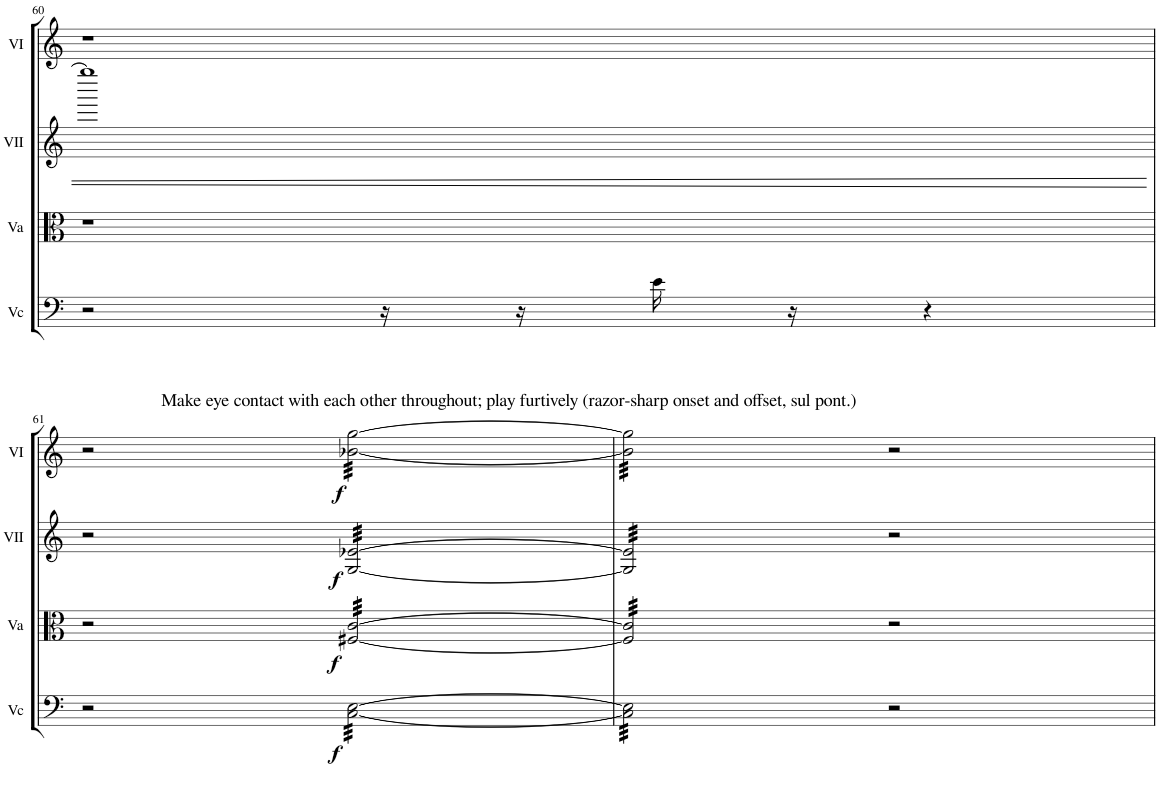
**kern	**dynam	**kern	**dynam	**kern	**dynam	**kern	**dynam
*part4	*part4	*part3	*part3	*part2	*part2	*part1	*part1
*staff4	*staff4	*staff3	*staff3	*staff2	*staff2	*staff1	*staff1
*I"Vc	*	*I"Va	*	*I"VII	*	*I"VI	*
*I'Vc	*	*I'Va	*	*I'VII	*	*I'VI	*
!!LO:PB:g=z
*clefF4	*	*clefC3	*	*clefG2	*	*clefG2	*
*k[]	*	*k[]	*	*k[]	*	*k[]	*
*M4/4	*	*M4/4	*	*M4/4	*	*M4/4	*
=60	=60	=60	=60	=60	=60	=60	=60
2r	.	1r	.	1gggg]	.	1r	.
16r	.	.	.	.	.	.	.
16r	.	.	.	.	.	.	.
16e\	.	.	.	.	.	.	.
16r	.	.	.	.	.	.	.
4r	.	.	.	.	.	.	.
!!LO:LB:g=z
=61	=61	=61	=61	=61	=61	=61	=61
!	!	!	!	!	!	!LO:TX:a:t=Make eye contact with each other throughout; play furtively (razor-sharp onset and offset, sul pont.)	!
2r	.	2r	.	2r	.	2r	.
!	!LO:DY:b	!	!LO:DY:b	!	!LO:DY:b	!	!LO:DY:b
*tremolo	*	*	*	*	*	*	*
*	*	*tremolo	*	*	*	*	*
*	*	*	*	*tremolo	*	*	*
*	*	*	*	*	*	*tremolo	*
[32C\ [32E\LLL	f	[32F#X/ [32c/LLL	f	[32G/ [32e-X/LLL	f	[32b-X\ [32gg\LLL	f
32C\ 32E\	.	32F#X/ 32c/	.	32G/ 32e-X/	.	32b-X\ 32gg\	.
32C\ 32E\	.	32F#X/ 32c/	.	32G/ 32e-X/	.	32b-X\ 32gg\	.
32C\ 32E\	.	32F#X/ 32c/	.	32G/ 32e-X/	.	32b-X\ 32gg\	.
32C\ 32E\	.	32F#X/ 32c/	.	32G/ 32e-X/	.	32b-X\ 32gg\	.
32C\ 32E\	.	32F#X/ 32c/	.	32G/ 32e-X/	.	32b-X\ 32gg\	.
32C\ 32E\	.	32F#X/ 32c/	.	32G/ 32e-X/	.	32b-X\ 32gg\	.
32C\ 32E\	.	32F#X/ 32c/	.	32G/ 32e-X/	.	32b-X\ 32gg\	.
32C\ 32E\	.	32F#X/ 32c/	.	32G/ 32e-X/	.	32b-X\ 32gg\	.
32C\ 32E\	.	32F#X/ 32c/	.	32G/ 32e-X/	.	32b-X\ 32gg\	.
32C\ 32E\	.	32F#X/ 32c/	.	32G/ 32e-X/	.	32b-X\ 32gg\	.
32C\ 32E\	.	32F#X/ 32c/	.	32G/ 32e-X/	.	32b-X\ 32gg\	.
32C\ 32E\	.	32F#X/ 32c/	.	32G/ 32e-X/	.	32b-X\ 32gg\	.
32C\ 32E\	.	32F#X/ 32c/	.	32G/ 32e-X/	.	32b-X\ 32gg\	.
32C\ 32E\	.	32F#X/ 32c/	.	32G/ 32e-X/	.	32b-X\ 32gg\	.
32C\ 32E\JJJ	.	32F#X/ 32c/JJJ	.	32G/ 32e-X/JJJ	.	32b-X\ 32gg\JJJ	.
=62	=62	=62	=62	=62	=62	=62	=62
32C\] 32E\]LLL	.	32F#/] 32c/]LLL	.	32G/] 32e-/]LLL	.	32b-\] 32gg\]LLL	.
32C\ 32E\	.	32F#/ 32c/	.	32G/ 32e-/	.	32b-\ 32gg\	.
32C\ 32E\	.	32F#/ 32c/	.	32G/ 32e-/	.	32b-\ 32gg\	.
32C\ 32E\	.	32F#/ 32c/	.	32G/ 32e-/	.	32b-\ 32gg\	.
32C\ 32E\	.	32F#/ 32c/	.	32G/ 32e-/	.	32b-\ 32gg\	.
32C\ 32E\	.	32F#/ 32c/	.	32G/ 32e-/	.	32b-\ 32gg\	.
32C\ 32E\	.	32F#/ 32c/	.	32G/ 32e-/	.	32b-\ 32gg\	.
32C\ 32E\	.	32F#/ 32c/	.	32G/ 32e-/	.	32b-\ 32gg\	.
32C\ 32E\	.	32F#/ 32c/	.	32G/ 32e-/	.	32b-\ 32gg\	.
32C\ 32E\	.	32F#/ 32c/	.	32G/ 32e-/	.	32b-\ 32gg\	.
32C\ 32E\	.	32F#/ 32c/	.	32G/ 32e-/	.	32b-\ 32gg\	.
32C\ 32E\	.	32F#/ 32c/	.	32G/ 32e-/	.	32b-\ 32gg\	.
32C\ 32E\	.	32F#/ 32c/	.	32G/ 32e-/	.	32b-\ 32gg\	.
32C\ 32E\	.	32F#/ 32c/	.	32G/ 32e-/	.	32b-\ 32gg\	.
32C\ 32E\	.	32F#/ 32c/	.	32G/ 32e-/	.	32b-\ 32gg\	.
32C\ 32E\JJJ	.	32F#/ 32c/JJJ	.	32G/ 32e-/JJJ	.	32b-\ 32gg\JJJ	.
*	*	*	*	*	*	*Xtremolo	*
*	*	*	*	*Xtremolo	*	*	*
*	*	*Xtremolo	*	*	*	*	*
*Xtremolo	*	*	*	*	*	*	*
2r	.	2r	.	2r	.	2r	.
=	=	=	=	=	=	=	=
*-	*-	*-	*-	*-	*-	*-	*-
